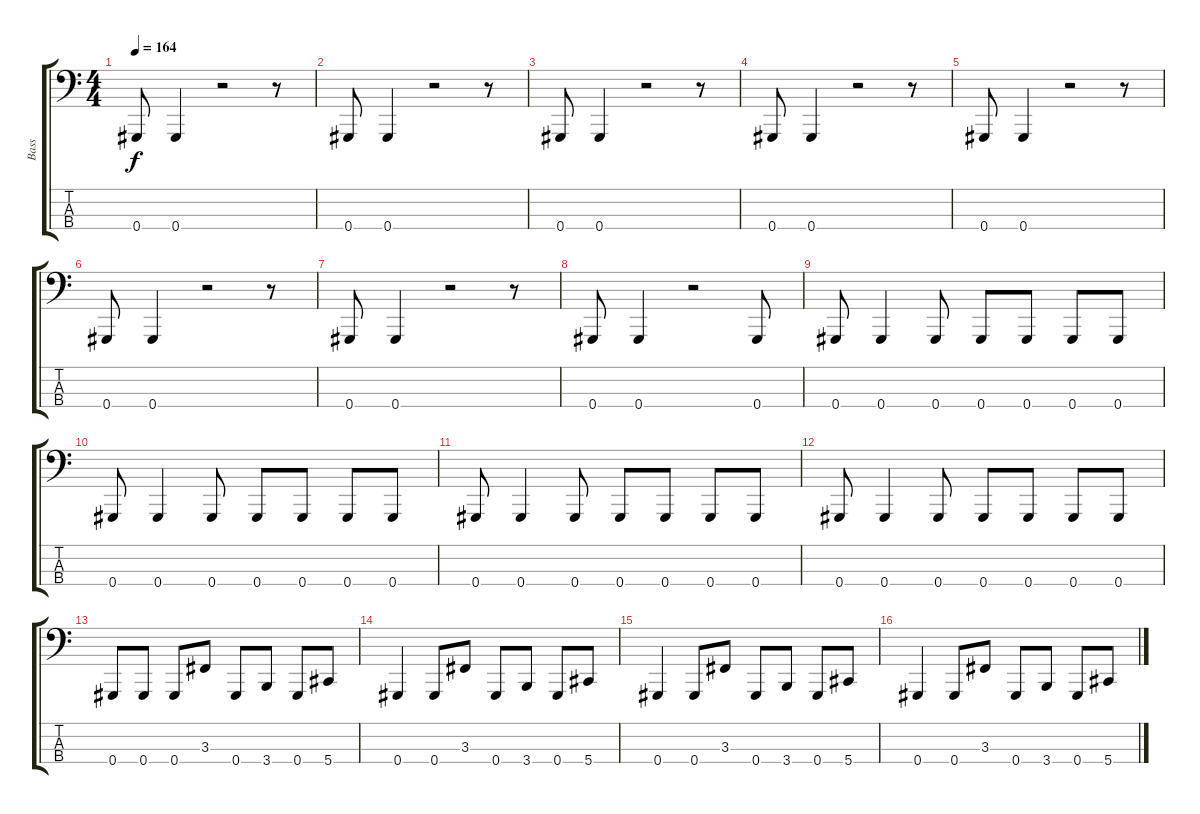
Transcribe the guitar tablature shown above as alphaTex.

\track ("Bass" "Bass") {instrument electricbassfinger}
\staff {score tabs}
\tuning (Db2 Ab1 Eb1 Ab0) {hide}
\ts (4 4)
\tempo 164
\clef f4
\ks c
0.4.8{dy f instrument electricbassfinger} 0.4.4 r.2 r.8 |
0.4.8 0.4.4 r.2 r.8 |
0.4.8 0.4.4 r.2 r.8 |
0.4.8 0.4.4 r.2 r.8 |
0.4.8 0.4.4 r.2 r.8 |
0.4.8 0.4.4 r.2 r.8 |
0.4.8 0.4.4 r.2 r.8 |
0.4.8 0.4.4 r.2 0.4.8 |
0.4.8 0.4.4 0.4.8 0.4.8 0.4.8 0.4.8 0.4.8 |
0.4.8 0.4.4 0.4.8 0.4.8 0.4.8 0.4.8 0.4.8 |
0.4.8 0.4.4 0.4.8 0.4.8 0.4.8 0.4.8 0.4.8 |
0.4.8 0.4.4 0.4.8 0.4.8 0.4.8 0.4.8 0.4.8 |
0.4.8 0.4.8 0.4.8 3.3.8 0.4.8 3.4.8 0.4.8 5.4.8 |
0.4.4 0.4.8 3.3.8 0.4.8 3.4.8 0.4.8 5.4.8 |
0.4.4 0.4.8 3.3.8 0.4.8 3.4.8 0.4.8 5.4.8 |
0.4.4 0.4.8 3.3.8 0.4.8 3.4.8 0.4.8 5.4.8
